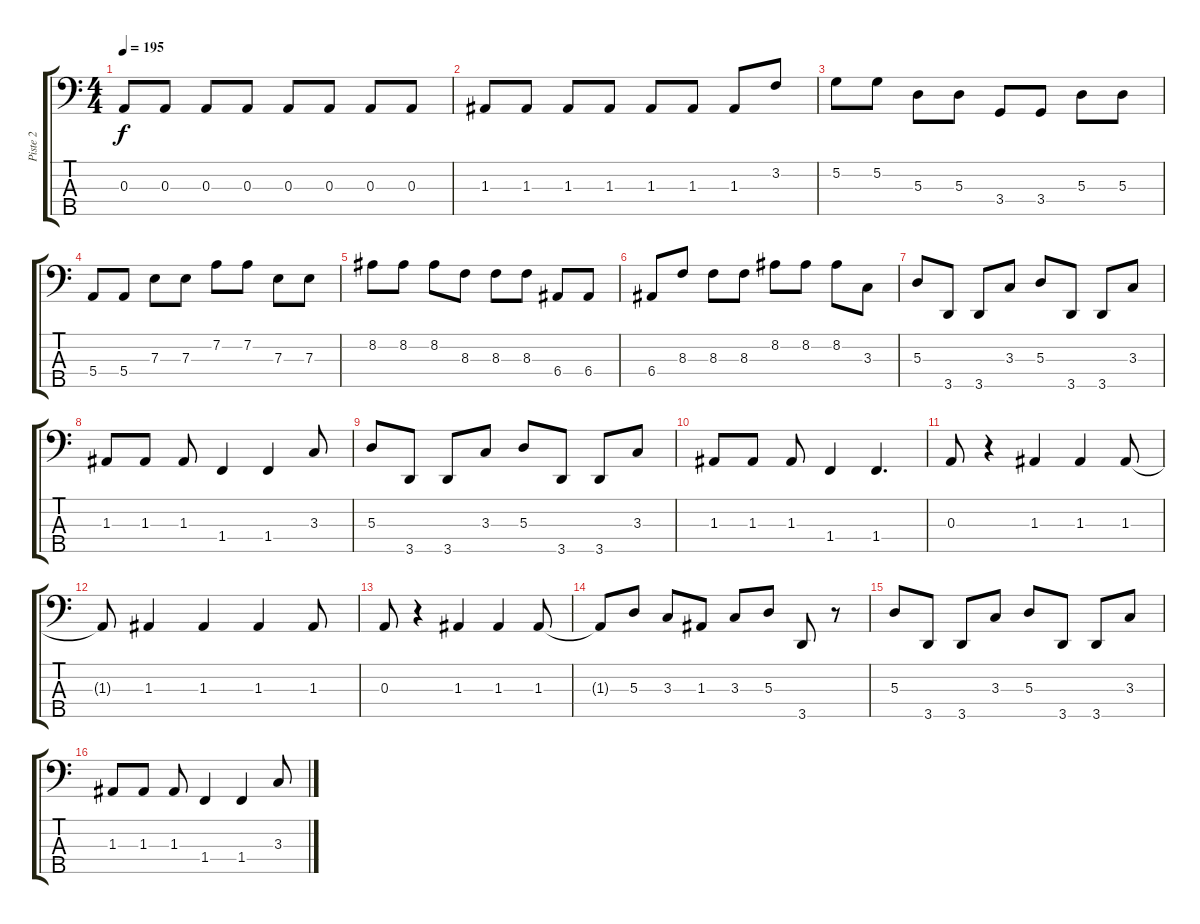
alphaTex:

\track ("Piste 2" "Piste 2") {instrument electricbassfinger}
\staff {score tabs}
\tuning (G2 D2 A1 E1 B0) {hide}
\ts (4 4)
\tempo 195
\clef f4
\ks c
0.3.8{dy f} 0.3.8 0.3.8 0.3.8 0.3.8 0.3.8 0.3.8 0.3.8 |
1.3.8 1.3.8 1.3.8 1.3.8 1.3.8 1.3.8 1.3.8 3.2.8 |
5.2.8 5.2.8 5.3.8 5.3.8 3.4.8 3.4.8 5.3.8 5.3.8 |
5.4.8 5.4.8 7.3.8 7.3.8 7.2.8 7.2.8 7.3.8 7.3.8 |
8.2.8 8.2.8 8.2.8 8.3.8 8.3.8 8.3.8 6.4.8 6.4.8 |
6.4.8 8.3.8 8.3.8 8.3.8 8.2.8 8.2.8 8.2.8 3.3.8 |
5.3.8 3.5.8 3.5.8 3.3.8 5.3.8 3.5.8 3.5.8 3.3.8 |
1.3.8 1.3.8 1.3.8 1.4.4 1.4.4 3.3.8 |
5.3.8 3.5.8 3.5.8 3.3.8 5.3.8 3.5.8 3.5.8 3.3.8 |
1.3.8 1.3.8 1.3.8 1.4.4 1.4.4{d} |
0.3.8 r.4 1.3.4 1.3.4 1.3.8 |
1.3{t}.8 1.3.4 1.3.4 1.3.4 1.3.8 |
0.3.8 r.4 1.3.4 1.3.4 1.3.8 |
1.3{t}.8 5.3.8 3.3.8 1.3.8 3.3.8 5.3.8 3.5.8 r.8 |
5.3.8 3.5.8 3.5.8 3.3.8 5.3.8 3.5.8 3.5.8 3.3.8 |
1.3.8 1.3.8 1.3.8 1.4.4 1.4.4 3.3.8
